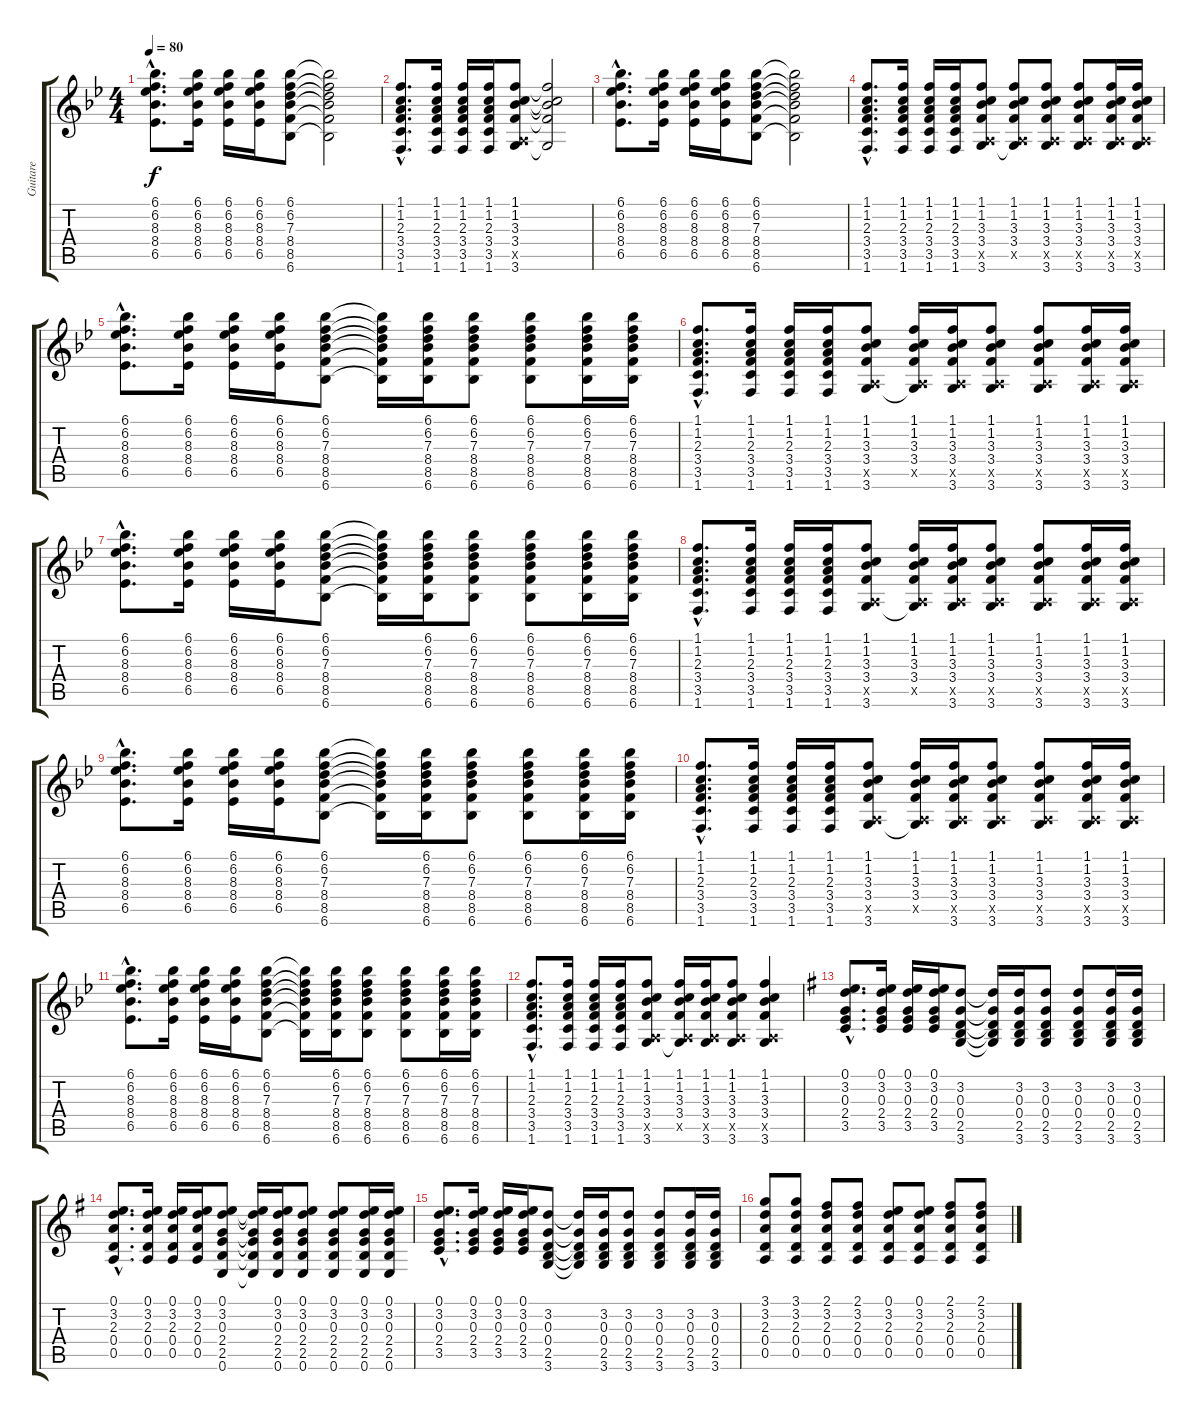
\track ("Guitare" "Guitare") {instrument acousticguitarsteel}
\staff {score tabs}
\tuning (E4 B3 G3 D3 A2 E2) {hide}
\ts (4 4)
\tempo 80
\clef g2
\ks bb
(6.1{hac} 6.2{hac} 8.3{hac} 8.4{hac} 6.5{hac}).8{d dy f instrument acousticguitarsteel} (6.1 6.2 8.3 8.4 6.5).16 (6.1 6.2 8.3 8.4 6.5).16 (6.1 6.2 8.3 8.4 6.5).16 (6.1 6.2 7.3 8.4 8.5 6.6).8 (6.1{t} 6.2{t} 7.3{t} 8.4{t} 8.5{t} 6.6{t}).2 |
(1.1{hac} 1.2{hac} 2.3{hac} 3.4{hac} 3.5{hac} 1.6{hac}).8{d} (1.1 1.2 2.3 3.4 3.5 1.6).16 (1.1 1.2 2.3 3.4 3.5 1.6).16 (1.1 1.2 2.3 3.4 3.5 1.6).16 (1.1 1.2 3.3 3.4 0.5{x} 3.6).8 (1.1{t} 1.2{t} 3.3{t} 3.4{t} 3.6{t}).2 |
(6.1{hac} 6.2{hac} 8.3{hac} 8.4{hac} 6.5{hac}).8{d} (6.1 6.2 8.3 8.4 6.5).16 (6.1 6.2 8.3 8.4 6.5).16 (6.1 6.2 8.3 8.4 6.5).16 (6.1 6.2 7.3 8.4 8.5 6.6).8 (6.1{t} 6.2{t} 7.3{t} 8.4{t} 8.5{t} 6.6{t}).2 |
(1.1{hac} 1.2{hac} 2.3{hac} 3.4{hac} 3.5{hac} 1.6{hac}).8{d} (1.1 1.2 2.3 3.4 3.5 1.6).16 (1.1 1.2 2.3 3.4 3.5 1.6).16 (1.1 1.2 2.3 3.4 3.5 1.6).16 (1.1 1.2 3.3 3.4 0.5{x} 3.6).8 (1.1 1.2 3.3 3.4 0.5{x} 3.6{t}).8 (1.1 1.2 3.3 3.4 0.5{x} 3.6).8 (1.1 1.2 3.3 3.4 0.5{x} 3.6).8 (1.1 1.2 3.3 3.4 0.5{x} 3.6).16 (1.1 1.2 3.3 3.4 0.5{x} 3.6).16 |
(6.1{hac} 6.2{hac} 8.3{hac} 8.4{hac} 6.5{hac}).8{d} (6.1 6.2 8.3 8.4 6.5).16 (6.1 6.2 8.3 8.4 6.5).16 (6.1 6.2 8.3 8.4 6.5).16 (6.1 6.2 7.3 8.4 8.5 6.6).8 (6.1{t} 6.2{t} 7.3{t} 8.4{t} 8.5{t} 6.6{t}).16 (6.1 6.2 7.3 8.4 8.5 6.6).16 (6.1 6.2 7.3 8.4 8.5 6.6).8 (6.1 6.2 7.3 8.4 8.5 6.6).8 (6.1 6.2 7.3 8.4 8.5 6.6).16 (6.1 6.2 7.3 8.4 8.5 6.6).16 |
(1.1{hac} 1.2{hac} 2.3{hac} 3.4{hac} 3.5{hac} 1.6{hac}).8{d} (1.1 1.2 2.3 3.4 3.5 1.6).16 (1.1 1.2 2.3 3.4 3.5 1.6).16 (1.1 1.2 2.3 3.4 3.5 1.6).16 (1.1 1.2 3.3 3.4 0.5{x} 3.6).8 (1.1 1.2 3.3 3.4 0.5{x} 3.6{t}).16 (1.1 1.2 3.3 3.4 0.5{x} 3.6).16 (1.1 1.2 3.3 3.4 0.5{x} 3.6).8 (1.1 1.2 3.3 3.4 0.5{x} 3.6).8 (1.1 1.2 3.3 3.4 0.5{x} 3.6).16 (1.1 1.2 3.3 3.4 0.5{x} 3.6).16 |
(6.1{hac} 6.2{hac} 8.3{hac} 8.4{hac} 6.5{hac}).8{d} (6.1 6.2 8.3 8.4 6.5).16 (6.1 6.2 8.3 8.4 6.5).16 (6.1 6.2 8.3 8.4 6.5).16 (6.1 6.2 7.3 8.4 8.5 6.6).8 (6.1{t} 6.2{t} 7.3{t} 8.4{t} 8.5{t} 6.6{t}).16 (6.1 6.2 7.3 8.4 8.5 6.6).16 (6.1 6.2 7.3 8.4 8.5 6.6).8 (6.1 6.2 7.3 8.4 8.5 6.6).8 (6.1 6.2 7.3 8.4 8.5 6.6).16 (6.1 6.2 7.3 8.4 8.5 6.6).16 |
(1.1{hac} 1.2{hac} 2.3{hac} 3.4{hac} 3.5{hac} 1.6{hac}).8{d} (1.1 1.2 2.3 3.4 3.5 1.6).16 (1.1 1.2 2.3 3.4 3.5 1.6).16 (1.1 1.2 2.3 3.4 3.5 1.6).16 (1.1 1.2 3.3 3.4 0.5{x} 3.6).8 (1.1 1.2 3.3 3.4 0.5{x} 3.6{t}).16 (1.1 1.2 3.3 3.4 0.5{x} 3.6).16 (1.1 1.2 3.3 3.4 0.5{x} 3.6).8 (1.1 1.2 3.3 3.4 0.5{x} 3.6).8 (1.1 1.2 3.3 3.4 0.5{x} 3.6).16 (1.1 1.2 3.3 3.4 0.5{x} 3.6).16 |
(6.1{hac} 6.2{hac} 8.3{hac} 8.4{hac} 6.5{hac}).8{d} (6.1 6.2 8.3 8.4 6.5).16 (6.1 6.2 8.3 8.4 6.5).16 (6.1 6.2 8.3 8.4 6.5).16 (6.1 6.2 7.3 8.4 8.5 6.6).8 (6.1{t} 6.2{t} 7.3{t} 8.4{t} 8.5{t} 6.6{t}).16 (6.1 6.2 7.3 8.4 8.5 6.6).16 (6.1 6.2 7.3 8.4 8.5 6.6).8 (6.1 6.2 7.3 8.4 8.5 6.6).8 (6.1 6.2 7.3 8.4 8.5 6.6).16 (6.1 6.2 7.3 8.4 8.5 6.6).16 |
(1.1{hac} 1.2{hac} 2.3{hac} 3.4{hac} 3.5{hac} 1.6{hac}).8{d} (1.1 1.2 2.3 3.4 3.5 1.6).16 (1.1 1.2 2.3 3.4 3.5 1.6).16 (1.1 1.2 2.3 3.4 3.5 1.6).16 (1.1 1.2 3.3 3.4 0.5{x} 3.6).8 (1.1 1.2 3.3 3.4 0.5{x} 3.6{t}).16 (1.1 1.2 3.3 3.4 0.5{x} 3.6).16 (1.1 1.2 3.3 3.4 0.5{x} 3.6).8 (1.1 1.2 3.3 3.4 0.5{x} 3.6).8 (1.1 1.2 3.3 3.4 0.5{x} 3.6).16 (1.1 1.2 3.3 3.4 0.5{x} 3.6).16 |
(6.1{hac} 6.2{hac} 8.3{hac} 8.4{hac} 6.5{hac}).8{d} (6.1 6.2 8.3 8.4 6.5).16 (6.1 6.2 8.3 8.4 6.5).16 (6.1 6.2 8.3 8.4 6.5).16 (6.1 6.2 7.3 8.4 8.5 6.6).8 (6.1{t} 6.2{t} 7.3{t} 8.4{t} 8.5{t} 6.6{t}).16 (6.1 6.2 7.3 8.4 8.5 6.6).16 (6.1 6.2 7.3 8.4 8.5 6.6).8 (6.1 6.2 7.3 8.4 8.5 6.6).8 (6.1 6.2 7.3 8.4 8.5 6.6).16 (6.1 6.2 7.3 8.4 8.5 6.6).16 |
(1.1{hac} 1.2{hac} 2.3{hac} 3.4{hac} 3.5{hac} 1.6{hac}).8{d} (1.1 1.2 2.3 3.4 3.5 1.6).16 (1.1 1.2 2.3 3.4 3.5 1.6).16 (1.1 1.2 2.3 3.4 3.5 1.6).16 (1.1 1.2 3.3 3.4 0.5{x} 3.6).8 (1.1 1.2 3.3 3.4 0.5{x} 3.6{t}).16 (1.1 1.2 3.3 3.4 0.5{x} 3.6).16 (1.1 1.2 3.3 3.4 0.5{x} 3.6).8 (1.1 1.2 3.3 3.4 0.5{x} 3.6).4 |
\ks g
(0.1{hac} 3.2{hac} 0.3{hac} 2.4{hac} 3.5{hac}).8{d} (0.1 3.2 0.3 2.4 3.5).16 (0.1 3.2 0.3 2.4 3.5).16 (0.1 3.2 0.3 2.4 3.5).16 (3.2 0.3 0.4 2.5 3.6).8 (3.2{t} 0.3{t} 0.4{t} 2.5{t} 3.6{t}).16 (3.2 0.3 0.4 2.5 3.6).16 (3.2 0.3 0.4 2.5 3.6).8 (3.2 0.3 0.4 2.5 3.6).8 (3.2 0.3 0.4 2.5 3.6).16 (3.2 0.3 0.4 2.5 3.6).16 |
(0.1{hac} 3.2{hac} 2.3{hac} 0.4{hac} 0.5{hac}).8{d} (0.1 3.2 2.3 0.4 0.5).16 (0.1 3.2 2.3 0.4 0.5).16 (0.1 3.2 2.3 0.4 0.5).16 (0.1 3.2 0.3 2.4 2.5 0.6).8 (0.1{t} 3.2{t} 0.3{t} 2.4{t} 2.5{t} 0.6{t}).16 (0.1 3.2 0.3 2.4 2.5 0.6).16 (0.1 3.2 0.3 2.4 2.5 0.6).8 (0.1 3.2 0.3 2.4 2.5 0.6).8 (0.1 3.2 0.3 2.4 2.5 0.6).16 (0.1 3.2 0.3 2.4 2.5 0.6).16 |
(0.1{hac} 3.2{hac} 0.3{hac} 2.4{hac} 3.5{hac}).8{d} (0.1 3.2 0.3 2.4 3.5).16 (0.1 3.2 0.3 2.4 3.5).16 (0.1 3.2 0.3 2.4 3.5).16 (3.2 0.3 0.4 2.5 3.6).8 (3.2{t} 0.3{t} 0.4{t} 2.5{t} 3.6{t}).16 (3.2 0.3 0.4 2.5 3.6).16 (3.2 0.3 0.4 2.5 3.6).8 (3.2 0.3 0.4 2.5 3.6).8 (3.2 0.3 0.4 2.5 3.6).16 (3.2 0.3 0.4 2.5 3.6).16 |
(3.1 3.2 2.3 0.4 0.5).8 (3.1 3.2 2.3 0.4 0.5).8 (2.1 3.2 2.3 0.4 0.5).8 (2.1 3.2 2.3 0.4 0.5).8 (0.1 3.2 2.3 0.4 0.5).8 (0.1 3.2 2.3 0.4 0.5).8 (2.1 3.2 2.3 0.4 0.5).8 (2.1 3.2 2.3 0.4 0.5).8
